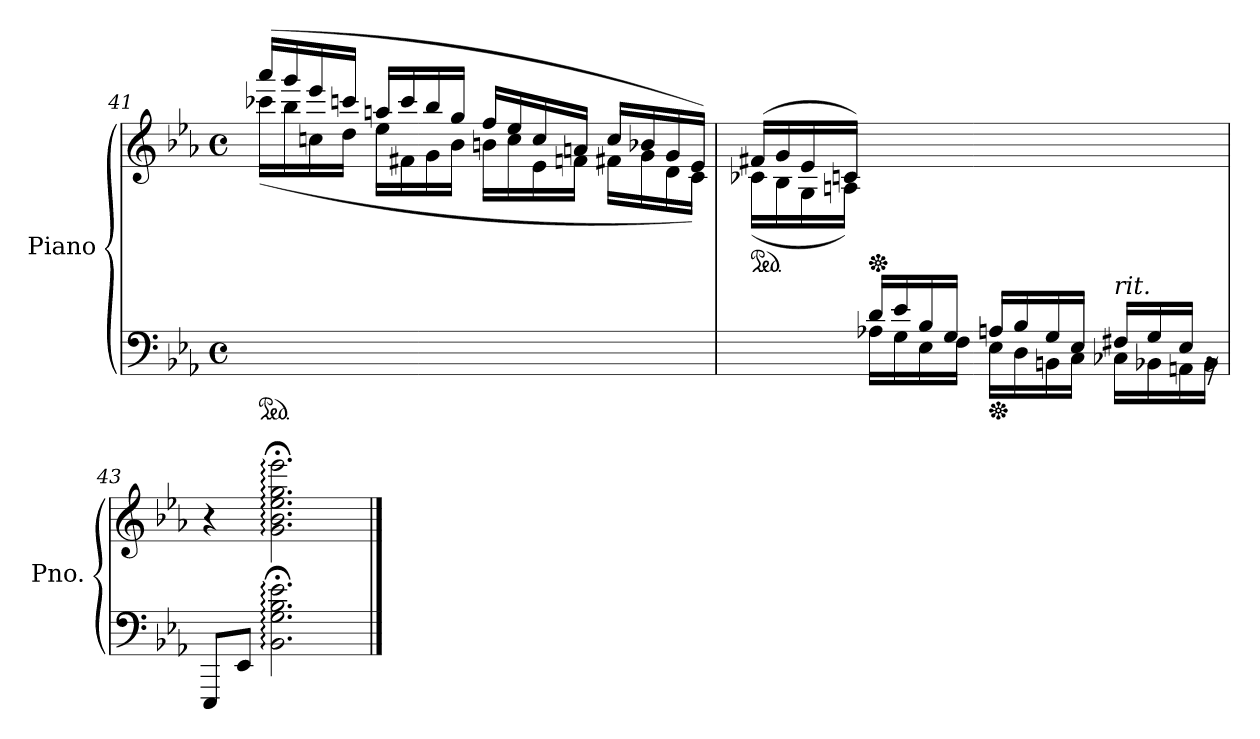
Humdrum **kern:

**kern	**kern
*part1	*part1
*staff2	*staff1
*I"Piano	*
*I'Pno.	*
!!LO:LB:g=z
*clefF4	*clefG2
*k[b-e-a-]	*k[b-e-a-]
*M4/4	*M4/4
*met(c)	*met(c)
*MM80	*MM80
*ped	*
=41	=41
*	*^
1ryy	(16aaa-/LL	(16ccc-X\LL
.	16ggg/	16bb-\
.	16eee-/	16ccn\
.	16cccn/JJ	16dd\JJ
.	16aan/LL	16ee-\LL
.	16ccc/	16f#X\
.	16bb-/	16g\
.	16gg/JJ	16b-\JJ
.	16ff/LL	16bn\LL
.	16ee-/	16cc\
.	16cc/	16e-\
.	16an/JJ	16fn\JJ
.	16cc/LL	16f#X\LL
.	16b-X/	16g\
.	16g/	16d\
.	16e-/JJ)	16c\JJ)
=42	=42	=42
*^	*	*
*	*	*ped	*
*v	*v	*	*
*	*MM72	*
*^	*	*
4ryy	4ryy	(16f#X/LL	(16c-X\LL
.	.	16g/	16B-\
.	.	16e-/	16G\
.	.	16cn/JJ)	16An\JJ)
*	*	*Xped	*
16d/LL	16A-X\LL	4ryy	4rffyy
16e-/	16G\	.	.
16B-/	16E-\	.	.
16G/JJ	16F\JJ	.	.
*Xped	*	*	*
16An/LL	16E-\LL	2ryy	2rffyy
16B-/	16D\	.	.
16G/	16BBn\	.	.
16E-/JJ	16C\JJ	.	.
!LO:TX:a:i:t=rit.	!	!	!
16F#X/LL	16C-X\LL	.	.
16G/	16BB-X\	.	.
16E-/JJ	16AAn\	.	.
16rBB	16BB-\JJ	.	.
*v	*v	*	*
*	*v	*v
=43	=43
*	*MM30
8EEE-/L	4r
8EE-/J	.
2.BB-\;<: 2.G\;<: 2.B-\;<: 2.e-\;<:	2.g\;<: 2.b-\;<: 2.ee-\;<: 2.gg\;<: 2.eee-\;<:
==	==
*-	*-
